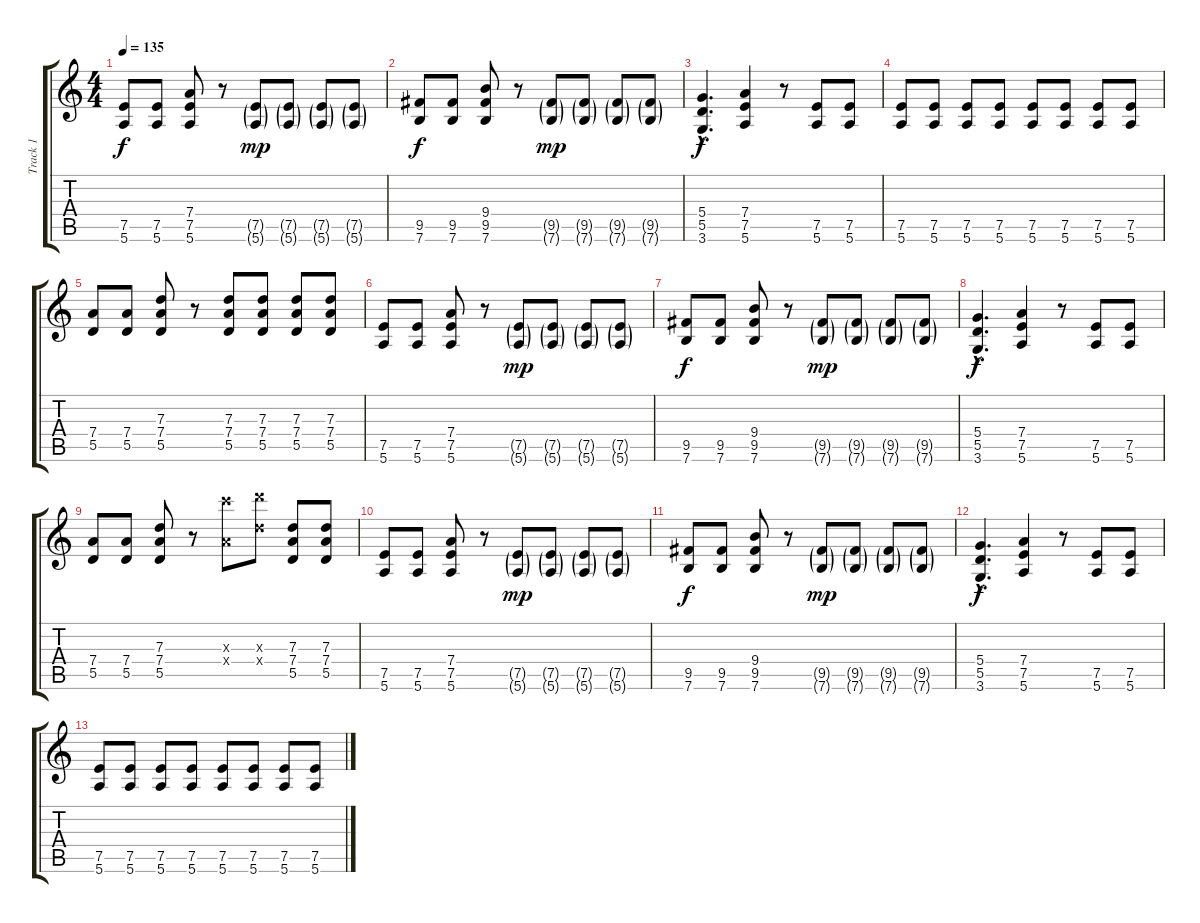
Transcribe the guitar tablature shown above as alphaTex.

\track ("Track 1" "Track 1") {instrument distortionguitar}
\staff {score tabs}
\tuning (E4 B3 G3 D3 A2 E2) {hide}
\ts (4 4)
\tempo 135
\clef g2
\ks c
(7.5 5.6).8{dy f} (7.5 5.6).8 (7.4 7.5 5.6).8 r.8 (7.5{g} 5.6{g}).8{dy mp} (7.5{g} 5.6{g}).8 (7.5{g} 5.6{g}).8 (7.5{g} 5.6{g}).8 |
(9.5 7.6).8{dy f} (9.5 7.6).8 (9.4 9.5 7.6).8 r.8 (9.5{g} 7.6{g}).8{dy mp} (9.5{g} 7.6{g}).8 (9.5{g} 7.6{g}).8 (9.5{g} 7.6{g}).8 |
(5.4{hac} 5.5{hac} 3.6{hac}).4{d dy f} (7.4 7.5 5.6).4 r.8 (7.5 5.6).8 (7.5 5.6).8 |
(7.5 5.6).8 (7.5 5.6).8 (7.5 5.6).8 (7.5 5.6).8 (7.5 5.6).8 (7.5 5.6).8 (7.5 5.6).8 (7.5 5.6).8 |
(7.4 5.5).8 (7.4 5.5).8 (7.3 7.4 5.5).8 r.8 (7.3 7.4 5.5).8 (7.3 7.4 5.5).8 (7.3 7.4 5.5).8 (7.3 7.4 5.5).8 |
(7.5 5.6).8 (7.5 5.6).8 (7.4 7.5 5.6).8 r.8 (7.5{g} 5.6{g}).8{dy mp} (7.5{g} 5.6{g}).8 (7.5{g} 5.6{g}).8 (7.5{g} 5.6{g}).8 |
(9.5 7.6).8{dy f} (9.5 7.6).8 (9.4 9.5 7.6).8 r.8 (9.5{g} 7.6{g}).8{dy mp} (9.5{g} 7.6{g}).8 (9.5{g} 7.6{g}).8 (9.5{g} 7.6{g}).8 |
(5.4{hac} 5.5{hac} 3.6{hac}).4{d dy f} (7.4 7.5 5.6).4 r.8 (7.5 5.6).8 (7.5 5.6).8 |
(7.4 5.5).8 (7.4 5.5).8 (7.3 7.4 5.5).8 r.8 (17.3{x} 7.4{x}).8 (19.3{x} 12.4{x}).8 (7.3 7.4 5.5).8 (7.3 7.4 5.5).8 |
(7.5 5.6).8 (7.5 5.6).8 (7.4 7.5 5.6).8 r.8 (7.5{g} 5.6{g}).8{dy mp} (7.5{g} 5.6{g}).8 (7.5{g} 5.6{g}).8 (7.5{g} 5.6{g}).8 |
(9.5 7.6).8{dy f} (9.5 7.6).8 (9.4 9.5 7.6).8 r.8 (9.5{g} 7.6{g}).8{dy mp} (9.5{g} 7.6{g}).8 (9.5{g} 7.6{g}).8 (9.5{g} 7.6{g}).8 |
(5.4{hac} 5.5{hac} 3.6{hac}).4{d dy f} (7.4 7.5 5.6).4 r.8 (7.5 5.6).8 (7.5 5.6).8 |
(7.5 5.6).8 (7.5 5.6).8 (7.5 5.6).8 (7.5 5.6).8 (7.5 5.6).8 (7.5 5.6).8 (7.5 5.6).8 (7.5 5.6).8
